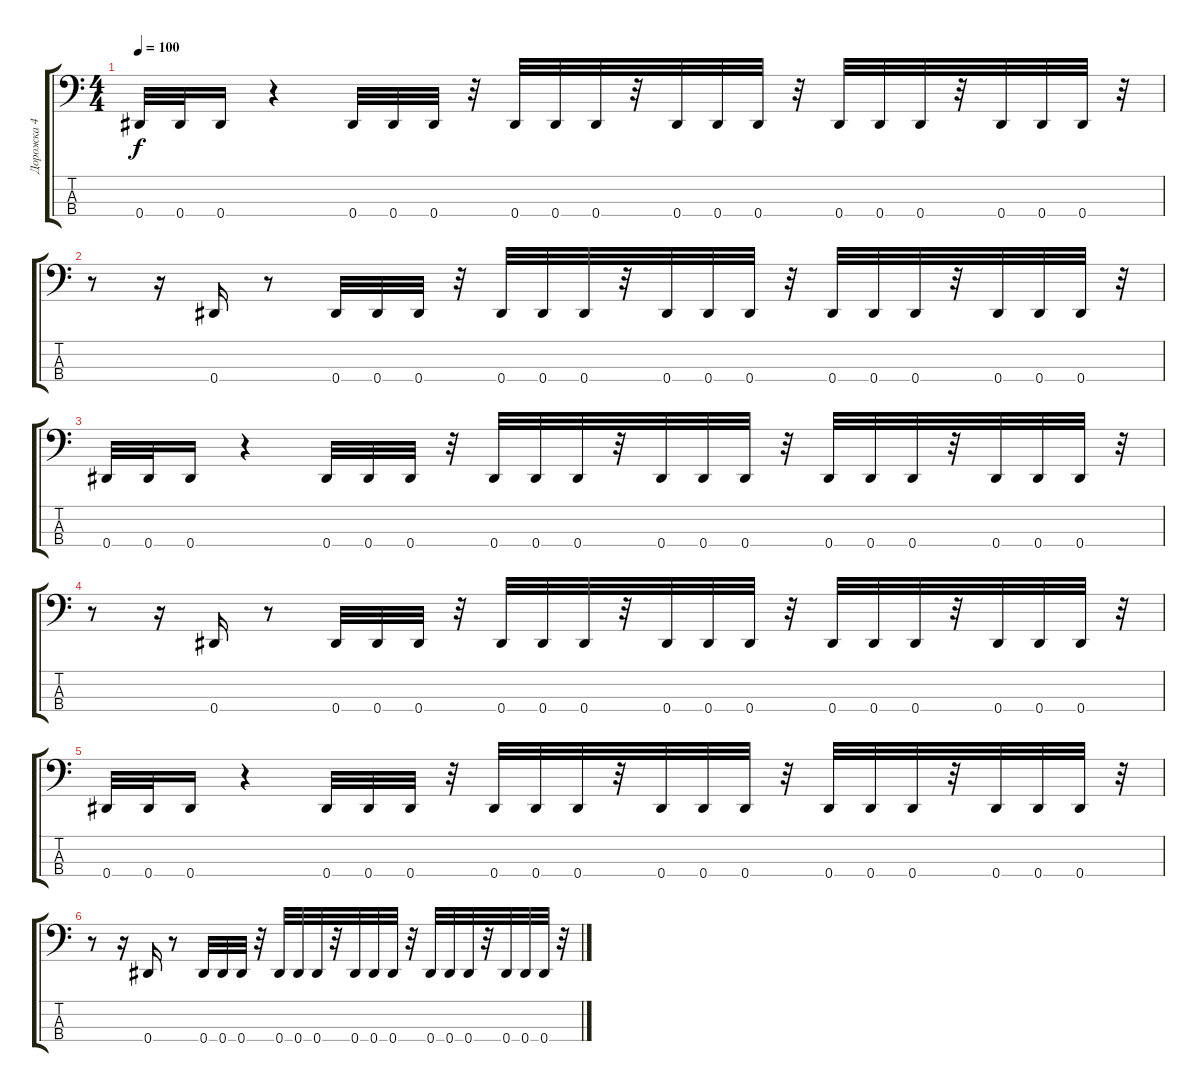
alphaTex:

\track ("Дорожка 4" "Дорожка 4") {instrument electricbassfinger}
\staff {score tabs}
\tuning (Gb2 Db2 Ab1 Eb1) {hide}
\ts (4 4)
\tempo 100
\clef f4
\ks c
0.4.32{dy f} 0.4.32 0.4.16 r.4 0.4.32 0.4.32 0.4.32 r.32 0.4.32 0.4.32 0.4.32 r.32 0.4.32 0.4.32 0.4.32 r.32 0.4.32 0.4.32 0.4.32 r.32 0.4.32 0.4.32 0.4.32 r.32 |
r.8 r.16 0.4.16 r.8 0.4.32 0.4.32 0.4.32 r.32 0.4.32 0.4.32 0.4.32 r.32 0.4.32 0.4.32 0.4.32 r.32 0.4.32 0.4.32 0.4.32 r.32 0.4.32 0.4.32 0.4.32 r.32 |
0.4.32 0.4.32 0.4.16 r.4 0.4.32 0.4.32 0.4.32 r.32 0.4.32 0.4.32 0.4.32 r.32 0.4.32 0.4.32 0.4.32 r.32 0.4.32 0.4.32 0.4.32 r.32 0.4.32 0.4.32 0.4.32 r.32 |
r.8 r.16 0.4.16 r.8 0.4.32 0.4.32 0.4.32 r.32 0.4.32 0.4.32 0.4.32 r.32 0.4.32 0.4.32 0.4.32 r.32 0.4.32 0.4.32 0.4.32 r.32 0.4.32 0.4.32 0.4.32 r.32 |
0.4.32 0.4.32 0.4.16 r.4 0.4.32 0.4.32 0.4.32 r.32 0.4.32 0.4.32 0.4.32 r.32 0.4.32 0.4.32 0.4.32 r.32 0.4.32 0.4.32 0.4.32 r.32 0.4.32 0.4.32 0.4.32 r.32 |
r.8 r.16 0.4.16 r.8 0.4.32 0.4.32 0.4.32 r.32 0.4.32 0.4.32 0.4.32 r.32 0.4.32 0.4.32 0.4.32 r.32 0.4.32 0.4.32 0.4.32 r.32 0.4.32 0.4.32 0.4.32 r.32
